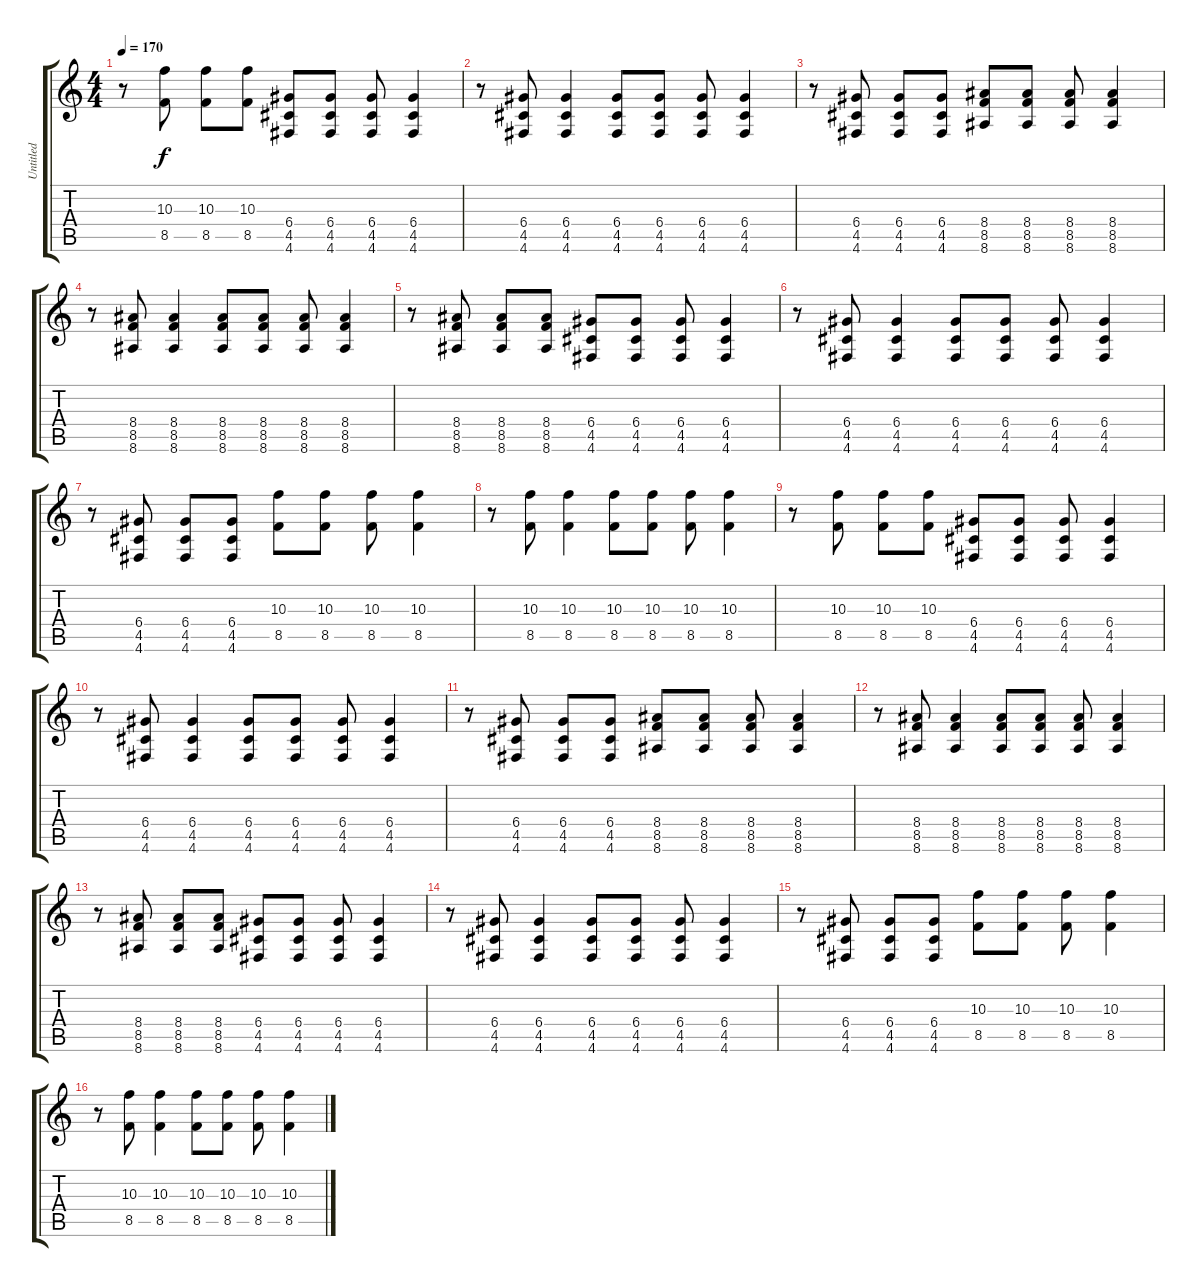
\track ("Untitled" "Untitled") {instrument distortionguitar}
\staff {score tabs}
\tuning (E4 B3 G3 D3 A2 D2) {hide}
\ts (4 4)
\tempo 170
\clef g2
\ks c
r.8{dy f} (10.3 8.5).8 (10.3 8.5).8 (10.3 8.5).8 (6.4 4.5 4.6).8 (6.4 4.5 4.6).8 (6.4 4.5 4.6).8 (6.4 4.5 4.6).4 |
r.8 (6.4 4.5 4.6).8 (6.4 4.5 4.6).4 (6.4 4.5 4.6).8 (6.4 4.5 4.6).8 (6.4 4.5 4.6).8 (6.4 4.5 4.6).4 |
r.8 (6.4 4.5 4.6).8 (6.4 4.5 4.6).8 (6.4 4.5 4.6).8 (8.4 8.5 8.6).8 (8.4 8.5 8.6).8 (8.4 8.5 8.6).8 (8.4 8.5 8.6).4 |
r.8 (8.4 8.5 8.6).8 (8.4 8.5 8.6).4 (8.4 8.5 8.6).8 (8.4 8.5 8.6).8 (8.4 8.5 8.6).8 (8.4 8.5 8.6).4 |
r.8 (8.4 8.5 8.6).8 (8.4 8.5 8.6).8 (8.4 8.5 8.6).8 (6.4 4.5 4.6).8 (6.4 4.5 4.6).8 (6.4 4.5 4.6).8 (6.4 4.5 4.6).4 |
r.8 (6.4 4.5 4.6).8 (6.4 4.5 4.6).4 (6.4 4.5 4.6).8 (6.4 4.5 4.6).8 (6.4 4.5 4.6).8 (6.4 4.5 4.6).4 |
r.8 (6.4 4.5 4.6).8 (6.4 4.5 4.6).8 (6.4 4.5 4.6).8 (10.3 8.5).8 (10.3 8.5).8 (10.3 8.5).8 (10.3 8.5).4 |
r.8 (10.3 8.5).8 (10.3 8.5).4 (10.3 8.5).8 (10.3 8.5).8 (10.3 8.5).8 (10.3 8.5).4 |
r.8 (10.3 8.5).8 (10.3 8.5).8 (10.3 8.5).8 (6.4 4.5 4.6).8 (6.4 4.5 4.6).8 (6.4 4.5 4.6).8 (6.4 4.5 4.6).4 |
r.8 (6.4 4.5 4.6).8 (6.4 4.5 4.6).4 (6.4 4.5 4.6).8 (6.4 4.5 4.6).8 (6.4 4.5 4.6).8 (6.4 4.5 4.6).4 |
r.8 (6.4 4.5 4.6).8 (6.4 4.5 4.6).8 (6.4 4.5 4.6).8 (8.4 8.5 8.6).8 (8.4 8.5 8.6).8 (8.4 8.5 8.6).8 (8.4 8.5 8.6).4 |
r.8 (8.4 8.5 8.6).8 (8.4 8.5 8.6).4 (8.4 8.5 8.6).8 (8.4 8.5 8.6).8 (8.4 8.5 8.6).8 (8.4 8.5 8.6).4 |
r.8 (8.4 8.5 8.6).8 (8.4 8.5 8.6).8 (8.4 8.5 8.6).8 (6.4 4.5 4.6).8 (6.4 4.5 4.6).8 (6.4 4.5 4.6).8 (6.4 4.5 4.6).4 |
r.8 (6.4 4.5 4.6).8 (6.4 4.5 4.6).4 (6.4 4.5 4.6).8 (6.4 4.5 4.6).8 (6.4 4.5 4.6).8 (6.4 4.5 4.6).4 |
r.8 (6.4 4.5 4.6).8 (6.4 4.5 4.6).8 (6.4 4.5 4.6).8 (10.3 8.5).8 (10.3 8.5).8 (10.3 8.5).8 (10.3 8.5).4 |
r.8 (10.3 8.5).8 (10.3 8.5).4 (10.3 8.5).8 (10.3 8.5).8 (10.3 8.5).8 (10.3 8.5).4
